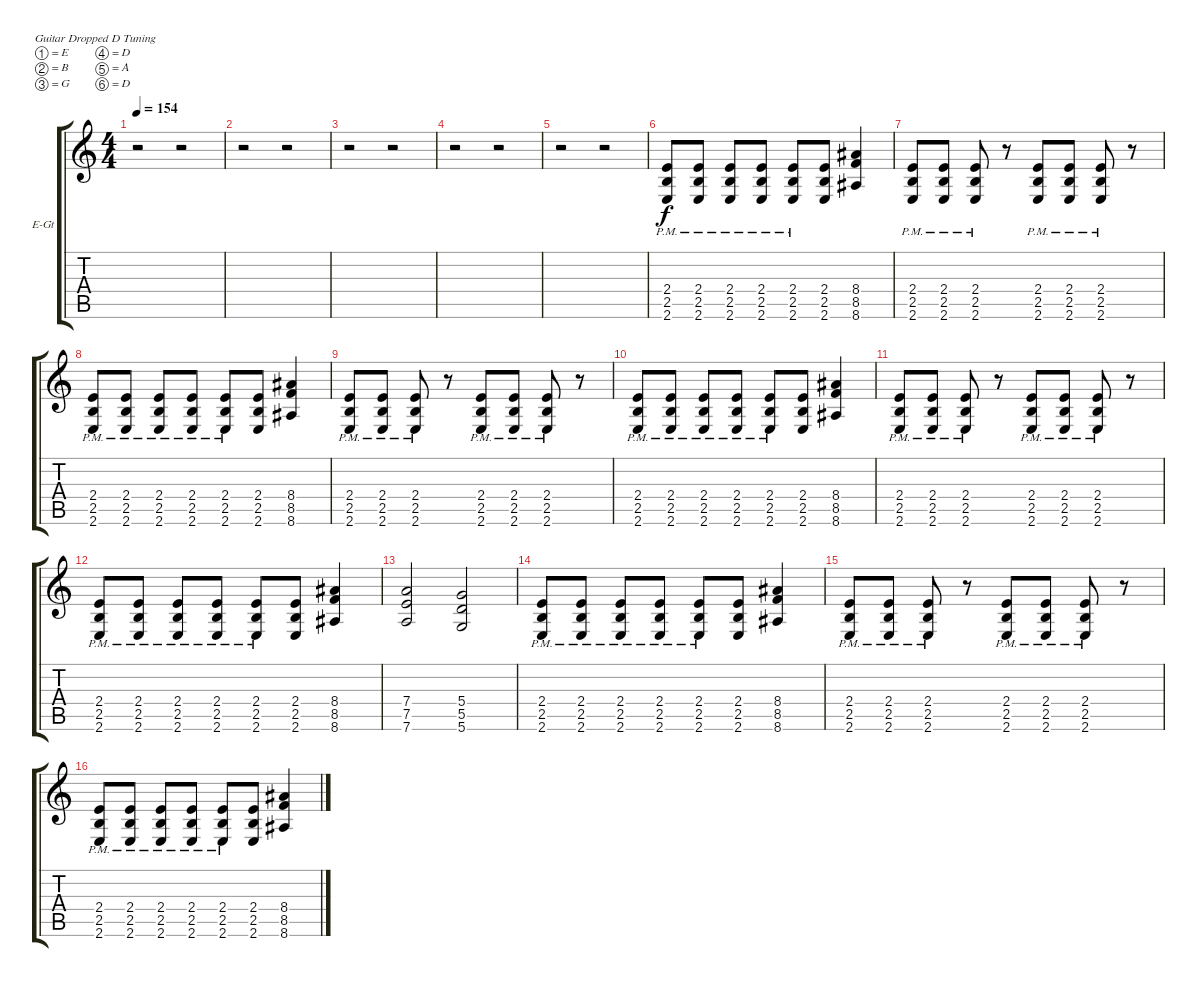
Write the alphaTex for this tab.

\bracketExtendMode groupsimilarinstruments
\firstSystemTrackNameOrientation horizontal
\otherSystemsTrackNameOrientation horizontal
\track ("Overdriven-guitar (Richard)" "E-Gt") {instrument overdrivenguitar}
\staff {score tabs}
\tuning (E4 B3 G3 D3 A2 D2)
\ts (4 4)
\tempo 154
\clef g2
\ks c
r.2{dy f} r.2 |
r.2 r.2 |
r.2 r.2 |
r.2 r.2 |
r.2 r.2 |
(2.4{pm} 2.5{pm} 2.6{pm}).8 (2.4{pm} 2.5{pm} 2.6{pm}).8 (2.4{pm} 2.5{pm} 2.6{pm}).8 (2.4{pm} 2.5{pm} 2.6{pm}).8 (2.4{pm} 2.5{pm} 2.6{pm}).8 (2.4 2.5 2.6).8 (8.4 8.5 8.6).4 |
(2.4{pm} 2.5{pm} 2.6{pm}).8 (2.4{pm} 2.5{pm} 2.6{pm}).8 (2.4{pm} 2.5{pm} 2.6{pm}).8 r.8 (2.4{pm} 2.5{pm} 2.6{pm}).8 (2.4{pm} 2.5{pm} 2.6{pm}).8 (2.4{pm} 2.5{pm} 2.6{pm}).8 r.8 |
(2.4{pm} 2.5{pm} 2.6{pm}).8 (2.4{pm} 2.5{pm} 2.6{pm}).8 (2.4{pm} 2.5{pm} 2.6{pm}).8 (2.4{pm} 2.5{pm} 2.6{pm}).8 (2.4{pm} 2.5{pm} 2.6{pm}).8 (2.4 2.5 2.6).8 (8.4 8.5 8.6).4 |
(2.4{pm} 2.5{pm} 2.6{pm}).8 (2.4{pm} 2.5{pm} 2.6{pm}).8 (2.4{pm} 2.5{pm} 2.6{pm}).8 r.8 (2.4{pm} 2.5{pm} 2.6{pm}).8 (2.4{pm} 2.5{pm} 2.6{pm}).8 (2.4{pm} 2.5{pm} 2.6{pm}).8 r.8 |
(2.4{pm} 2.5{pm} 2.6{pm}).8 (2.4{pm} 2.5{pm} 2.6{pm}).8 (2.4{pm} 2.5{pm} 2.6{pm}).8 (2.4{pm} 2.5{pm} 2.6{pm}).8 (2.4{pm} 2.5{pm} 2.6{pm}).8 (2.4 2.5 2.6).8 (8.4 8.5 8.6).4 |
(2.4{pm} 2.5{pm} 2.6{pm}).8 (2.4{pm} 2.5{pm} 2.6{pm}).8 (2.4{pm} 2.5{pm} 2.6{pm}).8 r.8 (2.4{pm} 2.5{pm} 2.6{pm}).8 (2.4{pm} 2.5{pm} 2.6{pm}).8 (2.4{pm} 2.5{pm} 2.6{pm}).8 r.8 |
(2.4{pm} 2.5{pm} 2.6{pm}).8 (2.4{pm} 2.5{pm} 2.6{pm}).8 (2.4{pm} 2.5{pm} 2.6{pm}).8 (2.4{pm} 2.5{pm} 2.6{pm}).8 (2.4{pm} 2.5{pm} 2.6{pm}).8 (2.4 2.5 2.6).8 (8.4 8.5 8.6).4 |
(7.4 7.5 7.6).2 (5.4 5.6 5.5).2 |
(2.4{pm} 2.5{pm} 2.6{pm}).8 (2.4{pm} 2.5{pm} 2.6{pm}).8 (2.4{pm} 2.5{pm} 2.6{pm}).8 (2.4{pm} 2.5{pm} 2.6{pm}).8 (2.4{pm} 2.5{pm} 2.6{pm}).8 (2.4 2.5 2.6).8 (8.4 8.5 8.6).4 |
(2.4{pm} 2.5{pm} 2.6{pm}).8 (2.4{pm} 2.5{pm} 2.6{pm}).8 (2.4{pm} 2.5{pm} 2.6{pm}).8 r.8 (2.4{pm} 2.5{pm} 2.6{pm}).8 (2.4{pm} 2.5{pm} 2.6{pm}).8 (2.4{pm} 2.5{pm} 2.6{pm}).8 r.8 |
(2.4{pm} 2.5{pm} 2.6{pm}).8 (2.4{pm} 2.5{pm} 2.6{pm}).8 (2.4{pm} 2.5{pm} 2.6{pm}).8 (2.4{pm} 2.5{pm} 2.6{pm}).8 (2.4{pm} 2.5{pm} 2.6{pm}).8 (2.4 2.5 2.6).8 (8.4 8.5 8.6).4
